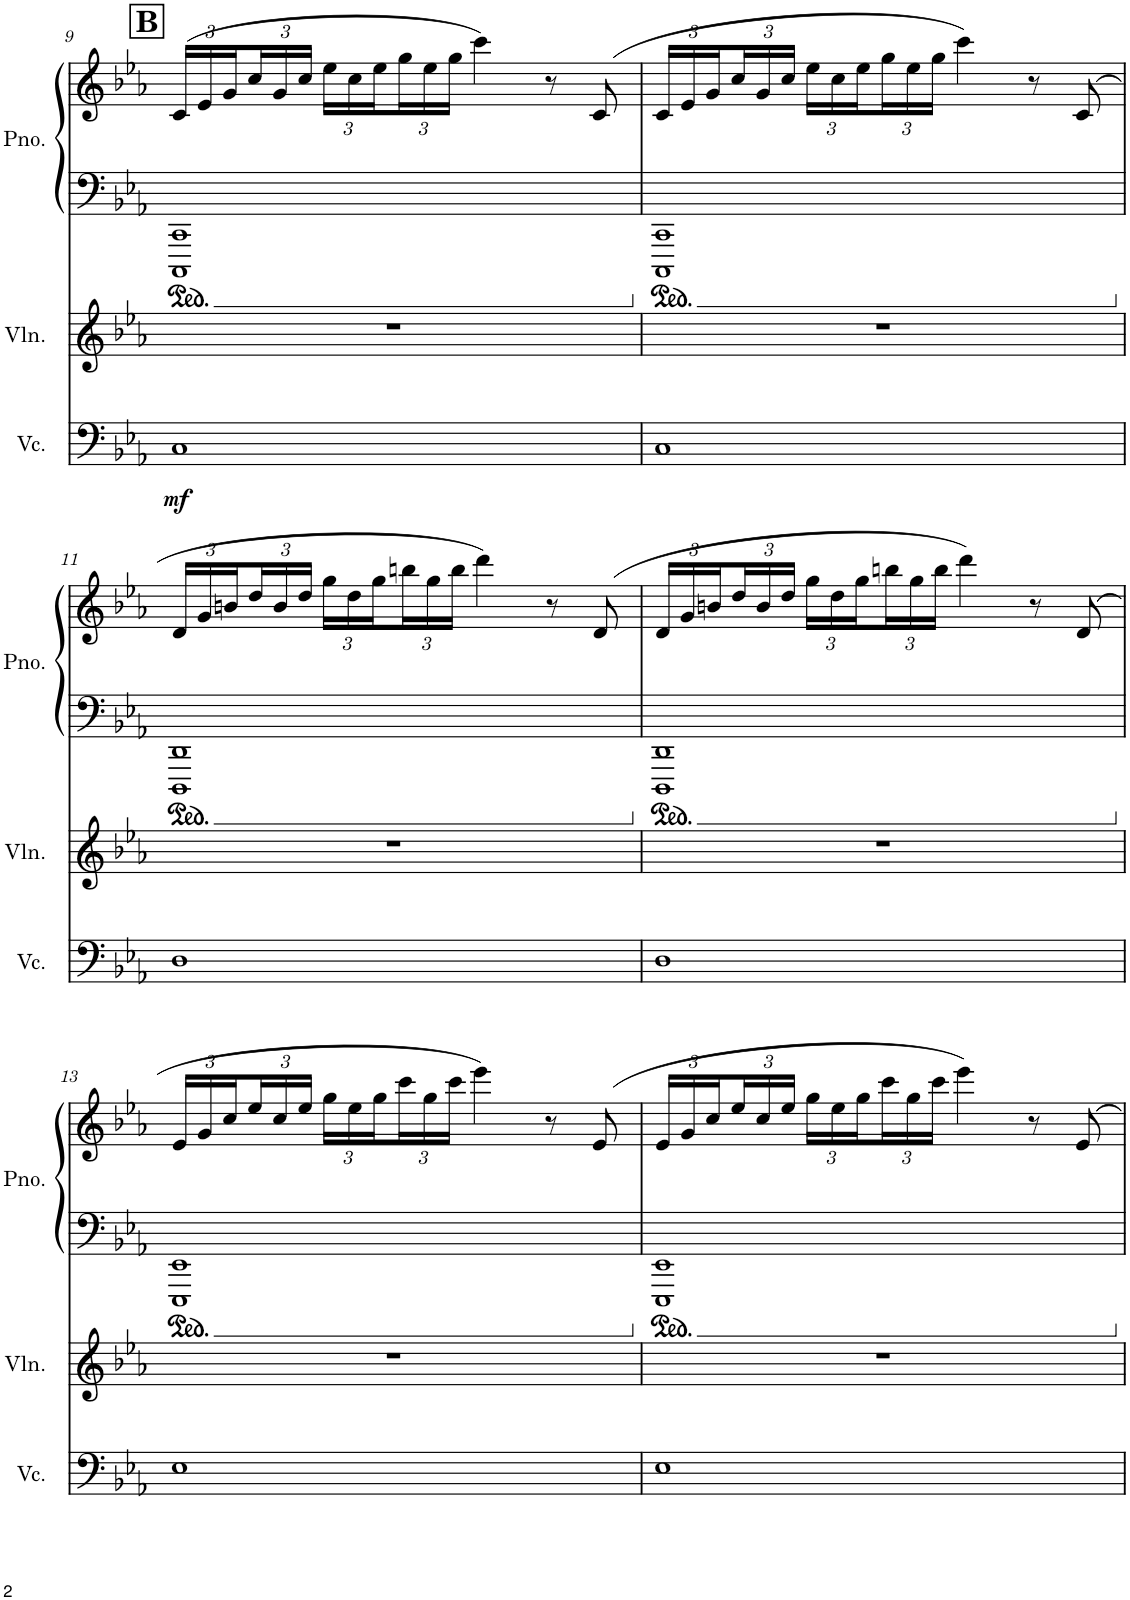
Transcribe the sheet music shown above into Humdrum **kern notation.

**kern	**dynam	**kern	**kern	**kern
*part3	*part3	*part2	*part1	*part1
*staff4	*staff4	*staff3	*staff2	*staff1
*I"Violoncello	*	*I"Violin	*I"Piano	*
*I'Vc.	*	*I'Vln.	*I'Pno.	*
!!LO:PB:g=z
*clefF4	*	*clefG2	*clefF4	*clefG2
*k[b-e-a-]	*	*k[b-e-a-]	*k[b-e-a-]	*k[b-e-a-]
*M4/4	*	*M4/4	*M4/4	*M4/4
*	*	*	*	*Xbrackettup
!!LO:REH:place=s1:a:B:cj:fs=14:t=B
=9	=9	=9	=9	=9
!	!LO:DY:b	!	!	!
1C	mf	1r	1CCC 1CC	(24c/LL
.	.	.	.	24e-/
.	.	.	.	24g/
.	.	.	.	24cc/
.	.	.	.	24g/
.	.	.	.	24cc/JJ
.	.	.	.	24ee-\LL
.	.	.	.	24cc\
.	.	.	.	24ee-\
.	.	.	.	24gg\
.	.	.	.	24ee-\
.	.	.	.	24gg\JJ
.	.	.	.	4ccc\)
.	.	.	.	8r
.	.	.	.	(8c/
=10	=10	=10	=10	=10
1C	.	1r	1CCC 1CC	24c/LL
.	.	.	.	24e-/
.	.	.	.	24g/
.	.	.	.	24cc/
.	.	.	.	24g/
.	.	.	.	24cc/JJ
.	.	.	.	24ee-\LL
.	.	.	.	24cc\
.	.	.	.	24ee-\
.	.	.	.	24gg\
.	.	.	.	24ee-\
.	.	.	.	24gg\JJ
.	.	.	.	4ccc\)
.	.	.	.	8r
.	.	.	.	(8c/
!!LO:LB:g=z
=11	=11	=11	=11	=11
1D	.	1r	1DDD 1DD	24d/LL
.	.	.	.	24g/
.	.	.	.	24bn/
.	.	.	.	24dd/
.	.	.	.	24b/
.	.	.	.	24dd/JJ
.	.	.	.	24gg\LL
.	.	.	.	24dd\
.	.	.	.	24gg\
.	.	.	.	24bbn\
.	.	.	.	24gg\
.	.	.	.	24bb\JJ
.	.	.	.	4ddd\)
.	.	.	.	8r
.	.	.	.	(8d/
=12	=12	=12	=12	=12
1D	.	1r	1DDD 1DD	24d/LL
.	.	.	.	24g/
.	.	.	.	24bn/
.	.	.	.	24dd/
.	.	.	.	24b/
.	.	.	.	24dd/JJ
.	.	.	.	24gg\LL
.	.	.	.	24dd\
.	.	.	.	24gg\
.	.	.	.	24bbn\
.	.	.	.	24gg\
.	.	.	.	24bb\JJ
.	.	.	.	4ddd\)
.	.	.	.	8r
.	.	.	.	(8d/
!!LO:LB:g=z
=13	=13	=13	=13	=13
1E-	.	1r	1EEE- 1EE-	24e-/LL
.	.	.	.	24g/
.	.	.	.	24cc/
.	.	.	.	24ee-/
.	.	.	.	24cc/
.	.	.	.	24ee-/JJ
.	.	.	.	24gg\LL
.	.	.	.	24ee-\
.	.	.	.	24gg\
.	.	.	.	24ccc\
.	.	.	.	24gg\
.	.	.	.	24ccc\JJ
.	.	.	.	4eee-\)
.	.	.	.	8r
.	.	.	.	(8e-/
=14	=14	=14	=14	=14
1E-	.	1r	1EEE- 1EE-	24e-/LL
.	.	.	.	24g/
.	.	.	.	24cc/
.	.	.	.	24ee-/
.	.	.	.	24cc/
.	.	.	.	24ee-/JJ
.	.	.	.	24gg\LL
.	.	.	.	24ee-\
.	.	.	.	24gg\
.	.	.	.	24ccc\
.	.	.	.	24gg\
.	.	.	.	24ccc\JJ
.	.	.	.	4eee-\)
.	.	.	.	8r
.	.	.	.	8e-/
=	=	=	=	=
*-	*-	*-	*-	*-
